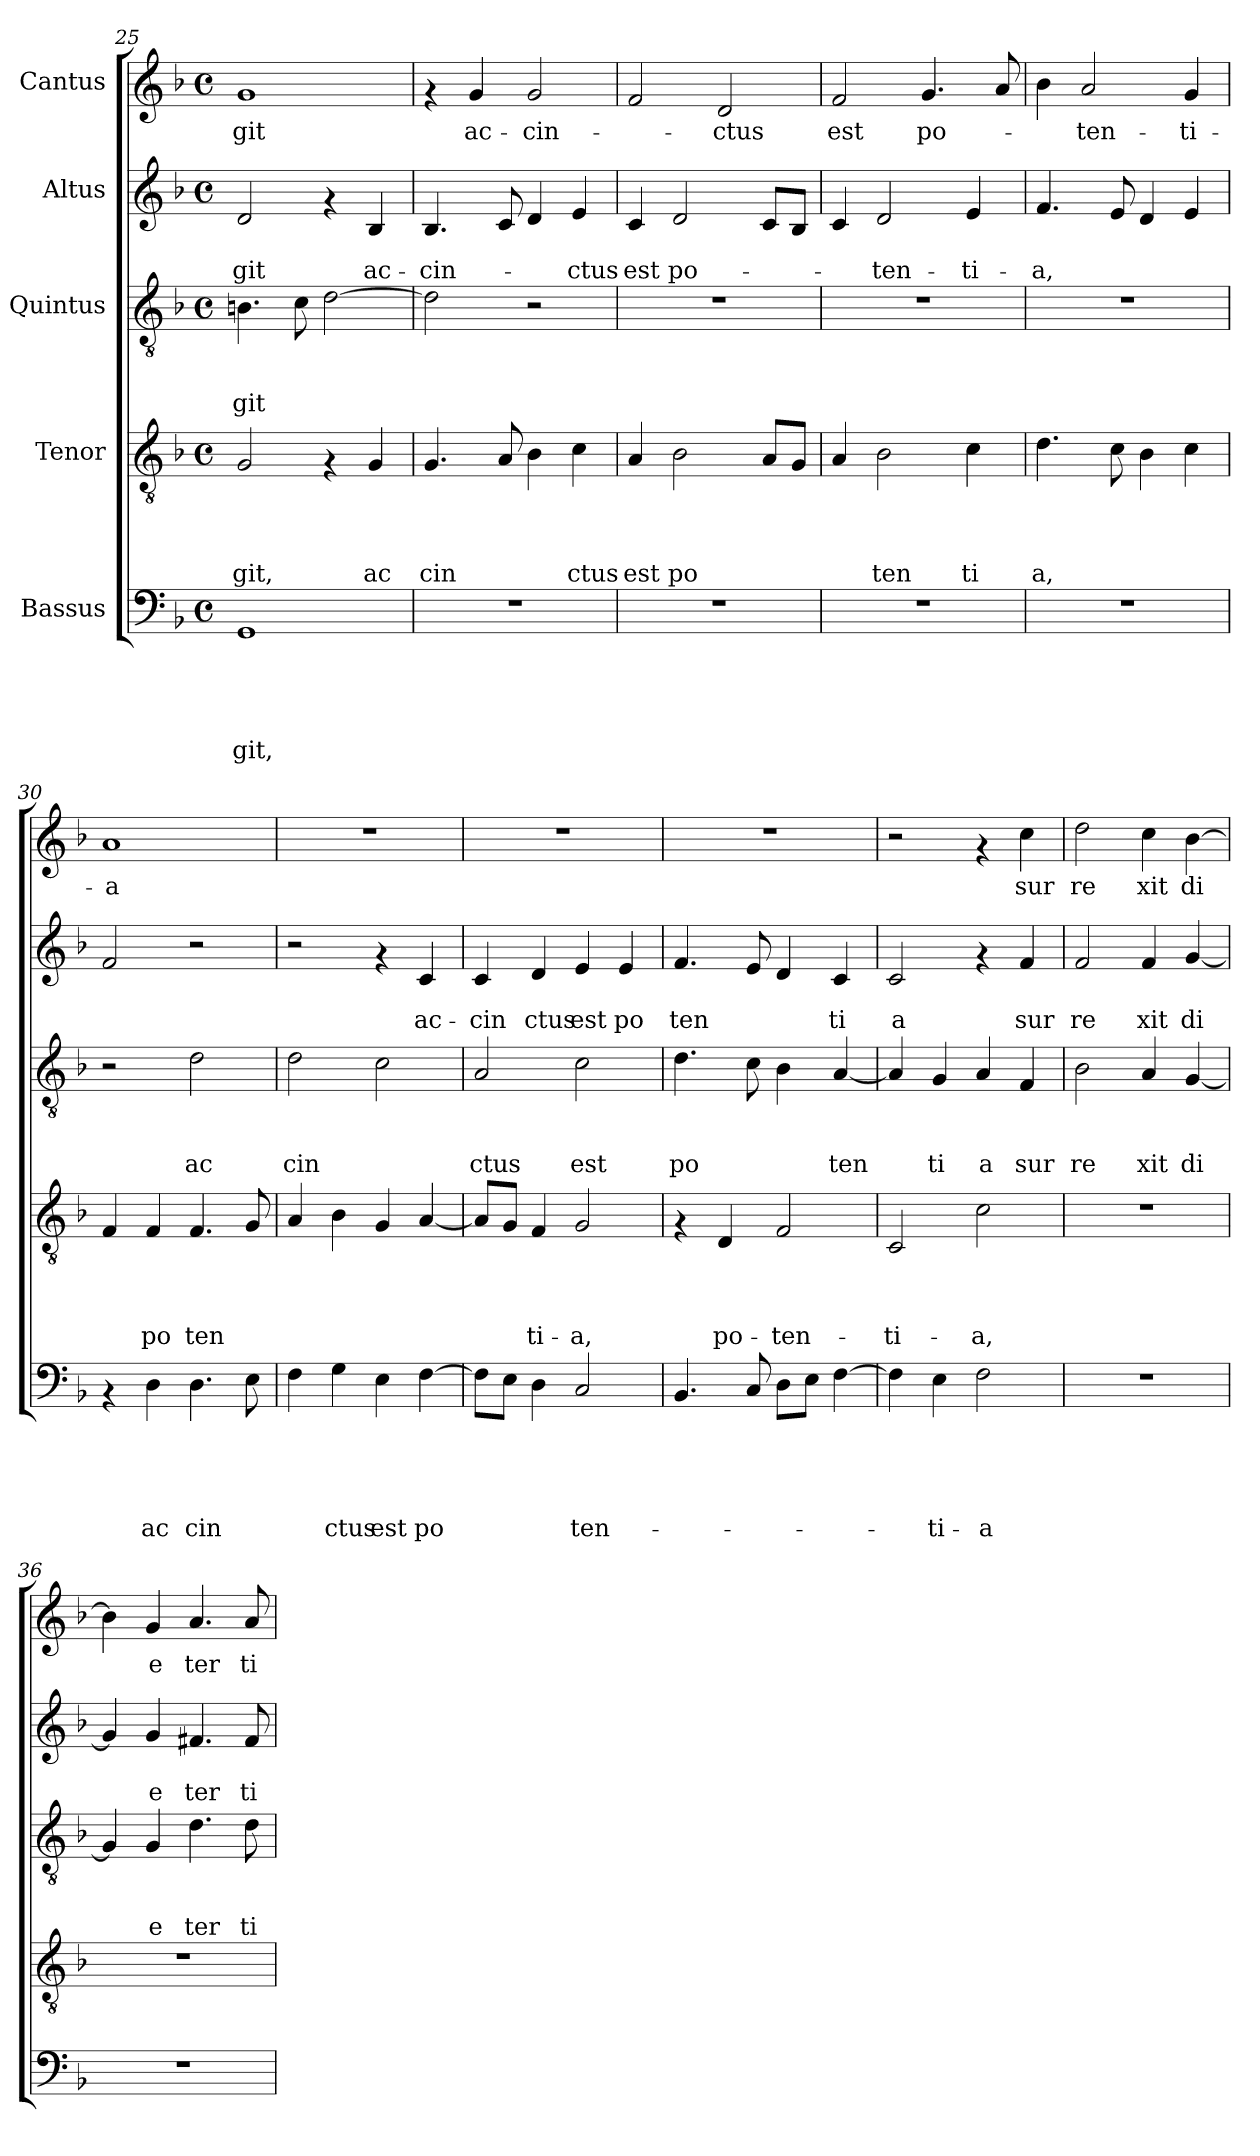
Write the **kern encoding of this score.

**kern	**text	**text	**text	**text	**text	**kern	**text	**text	**text	**text	**kern	**text	**text	**text	**kern	**text	**text	**kern	**text
*part5	*part5	*part5	*part5	*part5	*part5	*part4	*part4	*part4	*part4	*part4	*part3	*part3	*part3	*part3	*part2	*part2	*part2	*part1	*part1
*staff5	*staff5	*staff5	*staff5	*staff5	*staff5	*staff4	*staff4	*staff4	*staff4	*staff4	*staff3	*staff3	*staff3	*staff3	*staff2	*staff2	*staff2	*staff1	*staff1
*I"Bassus	*	*	*	*	*	*I"Tenor	*	*	*	*	*I"Quintus	*	*	*	*I"Altus	*	*	*I"Cantus	*
*clefF4	*	*	*	*	*	*clefGv2	*	*	*	*	*clefGv2	*	*	*	*clefG2	*	*	*clefG2	*
*k[b-]	*	*	*	*	*	*k[b-]	*	*	*	*	*k[b-]	*	*	*	*k[b-]	*	*	*k[b-]	*
*F:	*	*	*	*	*	*F:	*	*	*	*	*F:	*	*	*	*F:	*	*	*F:	*
*M4/4	*	*	*	*	*	*M4/4	*	*	*	*	*M4/4	*	*	*	*M4/4	*	*	*M4/4	*
*met(c)	*	*	*	*	*	*met(c)	*	*	*	*	*met(c)	*	*	*	*met(c)	*	*	*met(c)	*
=25	=25	=25	=25	=25	=25	=25	=25	=25	=25	=25	=25	=25	=25	=25	=25	=25	=25	=25	=25
!	!	!	!	!	!LO:LY:b	!	!	!	!	!LO:LY:b	!	!	!	!LO:LY:b	!	!	!LO:LY:b	!	!LO:LY:b
1GG	.	.	.	.	git,	2G/	.	.	.	git,	4.Bn\	.	.	git	2d/	.	-git	1g	git
.	.	.	.	.	.	.	.	.	.	.	8c\	.	.	.	.	.	.	.	.
.	.	.	.	.	.	4rF	.	.	.	.	[>2d\	.	.	.	4rf	.	.	.	.
!	!	!	!	!	!	!	!	!	!	!LO:LY:b	!	!	!	!	!	!	!LO:LY:b	!	!
.	.	.	.	.	.	4G/	.	.	.	ac	.	.	.	.	4B-/	.	ac-	.	.
=26	=26	=26	=26	=26	=26	=26	=26	=26	=26	=26	=26	=26	=26	=26	=26	=26	=26	=26	=26
!	!	!	!	!	!	!	!	!	!	!LO:LY:b	!	!	!	!	!	!	!LO:LY:b	!	!
1r	.	.	.	.	.	4.G/	.	.	.	cin	2d\]	.	.	.	4.B-/	.	-cin-	4rf	.
!	!	!	!	!	!	!	!	!	!	!	!	!	!	!	!	!	!	!	!LO:LY:b
.	.	.	.	.	.	.	.	.	.	.	.	.	.	.	.	.	.	4g/	ac-
.	.	.	.	.	.	8A/	.	.	.	.	.	.	.	.	8c/	.	.	.	.
!	!	!	!	!	!	!	!	!	!	!	!	!	!	!	!	!	!	!	!LO:LY:b
.	.	.	.	.	.	4B-\	.	.	.	.	2r	.	.	.	4d/	.	.	2g/	-cin-
!	!	!	!	!	!	!	!	!	!	!LO:LY:b	!	!	!	!	!	!	!LO:LY:b	!	!
.	.	.	.	.	.	4c\	.	.	.	ctus	.	.	.	.	4e/	.	-ctus	.	.
=27	=27	=27	=27	=27	=27	=27	=27	=27	=27	=27	=27	=27	=27	=27	=27	=27	=27	=27	=27
!	!	!	!	!	!	!	!	!	!	!LO:LY:b	!	!	!	!	!	!	!LO:LY:b	!	!
1r	.	.	.	.	.	4A/	.	.	.	est	1r	.	.	.	4c/	.	est	2f/	.
!	!	!	!	!	!	!	!	!	!	!LO:LY:b	!	!	!	!	!	!	!LO:LY:b	!	!
.	.	.	.	.	.	2B-\	.	.	.	po	.	.	.	.	2d/	.	po-	.	.
!	!	!	!	!	!	!	!	!	!	!	!	!	!	!	!	!	!	!	!LO:LY:b
.	.	.	.	.	.	.	.	.	.	.	.	.	.	.	.	.	.	2d/	-ctus
.	.	.	.	.	.	8A/L	.	.	.	.	.	.	.	.	8c/L	.	.	.	.
.	.	.	.	.	.	8G/J	.	.	.	.	.	.	.	.	8B-/J	.	.	.	.
=28	=28	=28	=28	=28	=28	=28	=28	=28	=28	=28	=28	=28	=28	=28	=28	=28	=28	=28	=28
!	!	!	!	!	!	!	!	!	!	!	!	!	!	!	!	!	!	!	!LO:LY:b
1r	.	.	.	.	.	4A/	.	.	.	.	1r	.	.	.	4c/	.	.	2f/	est
!	!	!	!	!	!	!	!	!	!	!LO:LY:b	!	!	!	!	!	!	!LO:LY:b	!	!
.	.	.	.	.	.	2B-\	.	.	.	ten	.	.	.	.	2d/	.	-ten-	.	.
!	!	!	!	!	!	!	!	!	!	!	!	!	!	!	!	!	!	!	!LO:LY:b
.	.	.	.	.	.	.	.	.	.	.	.	.	.	.	.	.	.	4.g/	po-
!	!	!	!	!	!	!	!	!	!	!LO:LY:b	!	!	!	!	!	!	!LO:LY:b	!	!
.	.	.	.	.	.	4c\	.	.	.	ti	.	.	.	.	4e/	.	-ti-	.	.
.	.	.	.	.	.	.	.	.	.	.	.	.	.	.	.	.	.	8a/	.
=29	=29	=29	=29	=29	=29	=29	=29	=29	=29	=29	=29	=29	=29	=29	=29	=29	=29	=29	=29
!	!	!	!	!	!	!	!	!	!	!LO:LY:b	!	!	!	!	!	!	!LO:LY:b	!	!
1r	.	.	.	.	.	4.d\	.	.	.	a,	1r	.	.	.	4.f/	.	-a,	4b-\	.
!	!	!	!	!	!	!	!	!	!	!	!	!	!	!	!	!	!	!	!LO:LY:b
.	.	.	.	.	.	.	.	.	.	.	.	.	.	.	.	.	.	2a/	-ten-
.	.	.	.	.	.	8c\	.	.	.	.	.	.	.	.	8e/	.	.	.	.
.	.	.	.	.	.	4B-\	.	.	.	.	.	.	.	.	4d/	.	.	.	.
!	!	!	!	!	!	!	!	!	!	!	!	!	!	!	!	!	!	!	!LO:LY:b
.	.	.	.	.	.	4c\	.	.	.	.	.	.	.	.	4e/	.	.	4g/	-ti-
=30	=30	=30	=30	=30	=30	=30	=30	=30	=30	=30	=30	=30	=30	=30	=30	=30	=30	=30	=30
!	!	!	!	!	!	!	!	!	!	!	!	!	!	!	!	!	!	!	!LO:LY:b
4rAA	.	.	.	.	.	4F/	.	.	.	.	2r	.	.	.	2f/	.	.	1a	-a
!	!	!	!	!	!LO:LY:b	!	!	!	!	!LO:LY:b	!	!	!	!	!	!	!	!	!
4D\	.	.	.	.	ac	4F/	.	.	.	po	.	.	.	.	.	.	.	.	.
!	!	!	!	!	!LO:LY:b	!	!	!	!	!LO:LY:b	!	!	!	!LO:LY:b	!	!	!	!	!
4.D\	.	.	.	.	cin	4.F/	.	.	.	ten	2d\	.	.	ac	2r	.	.	.	.
8E\	.	.	.	.	.	8G/	.	.	.	.	.	.	.	.	.	.	.	.	.
=31	=31	=31	=31	=31	=31	=31	=31	=31	=31	=31	=31	=31	=31	=31	=31	=31	=31	=31	=31
!	!	!	!	!	!	!	!	!	!	!	!	!	!	!LO:LY:b	!	!	!	!	!
4F\	.	.	.	.	.	4A/	.	.	.	.	2d\	.	.	cin	2r	.	.	1r	.
!	!	!	!	!	!LO:LY:b	!	!	!	!	!	!	!	!	!	!	!	!	!	!
4G\	.	.	.	.	ctus	4B-\	.	.	.	.	.	.	.	.	.	.	.	.	.
!	!	!	!	!	!LO:LY:b	!	!	!	!	!	!	!	!	!	!	!	!	!	!
4E\	.	.	.	.	est	4G/	.	.	.	.	2c\	.	.	.	4rf	.	.	.	.
!	!	!	!	!	!LO:LY:b	!	!	!	!	!	!	!	!	!	!	!	!LO:LY:b	!	!
[<4F\	.	.	.	.	po	[<4A/	.	.	.	.	.	.	.	.	4c/	.	ac-	.	.
!!LO:LB:g=z
=32	=32	=32	=32	=32	=32	=32	=32	=32	=32	=32	=32	=32	=32	=32	=32	=32	=32	=32	=32
!	!	!	!	!	!	!	!	!	!	!	!	!	!	!LO:LY:b	!	!	!LO:LY:b	!	!
8F\L]	.	.	.	.	.	8A/L]	.	.	.	.	2A/	.	.	ctus	4c/	.	-cin	1r	.
8E\J	.	.	.	.	.	8G/J	.	.	.	.	.	.	.	.	.	.	.	.	.
!	!	!	!	!	!	!	!	!	!	!LO:LY:b	!	!	!	!	!	!	!LO:LY:b	!	!
4D\	.	.	.	.	.	4F/	.	.	.	ti-	.	.	.	.	4d/	.	ctus	.	.
!	!	!	!	!	!LO:LY:b	!	!	!	!	!LO:LY:b	!	!	!	!LO:LY:b	!	!	!LO:LY:b	!	!
2C/	.	.	.	.	ten-	2G/	.	.	.	-a,	2c\	.	.	est	4e/	.	est	.	.
!	!	!	!	!	!	!	!	!	!	!	!	!	!	!	!	!	!LO:LY:b	!	!
.	.	.	.	.	.	.	.	.	.	.	.	.	.	.	4e/	.	po	.	.
=33	=33	=33	=33	=33	=33	=33	=33	=33	=33	=33	=33	=33	=33	=33	=33	=33	=33	=33	=33
!	!	!	!	!	!	!	!	!	!	!	!	!	!	!LO:LY:b	!	!	!LO:LY:b	!	!
4.BB-/	.	.	.	.	.	4rF	.	.	.	.	4.d\	.	.	po	4.f/	.	ten	1r	.
!	!	!	!	!	!	!	!	!	!	!LO:LY:b	!	!	!	!	!	!	!	!	!
.	.	.	.	.	.	4D/	.	.	.	po-	.	.	.	.	.	.	.	.	.
8C/	.	.	.	.	.	.	.	.	.	.	8c\	.	.	.	8e/	.	.	.	.
!	!	!	!	!	!	!	!	!	!	!LO:LY:b	!	!	!	!	!	!	!	!	!
8D\L	.	.	.	.	.	2F/	.	.	.	-ten-	4B-\	.	.	.	4d/	.	.	.	.
8E\J	.	.	.	.	.	.	.	.	.	.	.	.	.	.	.	.	.	.	.
!	!	!	!	!	!	!	!	!	!	!	!	!	!	!LO:LY:b	!	!	!LO:LY:b	!	!
[>4F\	.	.	.	.	.	.	.	.	.	.	[<4A/	.	.	ten	4c/	.	ti	.	.
=34	=34	=34	=34	=34	=34	=34	=34	=34	=34	=34	=34	=34	=34	=34	=34	=34	=34	=34	=34
!	!	!	!	!	!	!	!	!	!	!LO:LY:b	!	!	!	!	!	!	!LO:LY:b	!	!
4F\]	.	.	.	.	.	2C/	.	.	.	-ti-	4A/]	.	.	.	2c/	.	a	2r	.
!	!	!	!	!	!LO:LY:b	!	!	!	!	!	!	!	!	!LO:LY:b	!	!	!	!	!
4E\	.	.	.	.	-ti-	.	.	.	.	.	4G/	.	.	ti	.	.	.	.	.
!	!	!	!	!	!LO:LY:b	!	!	!	!	!LO:LY:b	!	!	!	!LO:LY:b	!	!	!	!	!
2F\	.	.	.	.	-a	2c\	.	.	.	-a,	4A/	.	.	a	4rf	.	.	4rf	.
!	!	!	!	!	!	!	!	!	!	!	!	!	!	!LO:LY:b	!	!	!LO:LY:b	!	!LO:LY:b
.	.	.	.	.	.	.	.	.	.	.	4F/	.	.	sur	4f/	.	sur	4cc\	sur
=35	=35	=35	=35	=35	=35	=35	=35	=35	=35	=35	=35	=35	=35	=35	=35	=35	=35	=35	=35
!	!	!	!	!	!	!	!	!	!	!	!	!	!	!LO:LY:b	!	!	!LO:LY:b	!	!LO:LY:b
1r	.	.	.	.	.	1r	.	.	.	.	2B-\	.	.	re	2f/	.	re	2dd\	re
!	!	!	!	!	!	!	!	!	!	!	!	!	!	!LO:LY:b	!	!	!LO:LY:b	!	!LO:LY:b
.	.	.	.	.	.	.	.	.	.	.	4A/	.	.	xit	4f/	.	xit	4cc\	xit
!	!	!	!	!	!	!	!	!	!	!	!	!	!	!LO:LY:b	!	!	!LO:LY:b	!	!LO:LY:b
.	.	.	.	.	.	.	.	.	.	.	[<4G/	.	.	di	[<4g/	.	di	[>4b-\	di
=36	=36	=36	=36	=36	=36	=36	=36	=36	=36	=36	=36	=36	=36	=36	=36	=36	=36	=36	=36
1r	.	.	.	.	.	1r	.	.	.	.	4G/]	.	.	.	4g/]	.	.	4b-\]	.
!	!	!	!	!	!	!	!	!	!	!	!	!	!	!LO:LY:b	!	!	!LO:LY:b	!	!LO:LY:b
.	.	.	.	.	.	.	.	.	.	.	4G/	.	.	e	4g/	.	e	4g/	e
!	!	!	!	!	!	!	!	!	!	!	!	!	!	!LO:LY:b	!	!	!LO:LY:b	!	!LO:LY:b
.	.	.	.	.	.	.	.	.	.	.	4.d\	.	.	ter	4.f#X/	.	ter	4.a/	ter
!	!	!	!	!	!	!	!	!	!	!	!	!	!	!LO:LY:b	!	!	!LO:LY:b	!	!LO:LY:b
.	.	.	.	.	.	.	.	.	.	.	8d\	.	.	ti	8f#/	.	ti	8a/	ti
=	=	=	=	=	=	=	=	=	=	=	=	=	=	=	=	=	=	=	=
*-	*-	*-	*-	*-	*-	*-	*-	*-	*-	*-	*-	*-	*-	*-	*-	*-	*-	*-	*-
